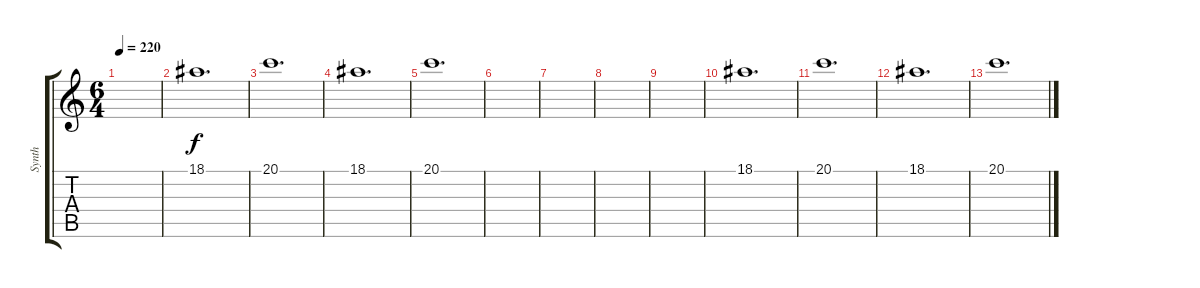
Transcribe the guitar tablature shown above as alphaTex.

\track ("Synth" "Synth") {instrument glockenspiel}
\staff {score tabs}
\tuning (E4 B3 G3 D3 A2 E2) {hide}
\ts (6 4)
\tempo 220
\clef g2
\ks c
|
18.1.1{d} |
20.1.1{d} |
18.1.1{d} |
20.1.1{d} |
|
|
|
|
18.1.1{d} |
20.1.1{d} |
18.1.1{d} |
20.1.1{d}
